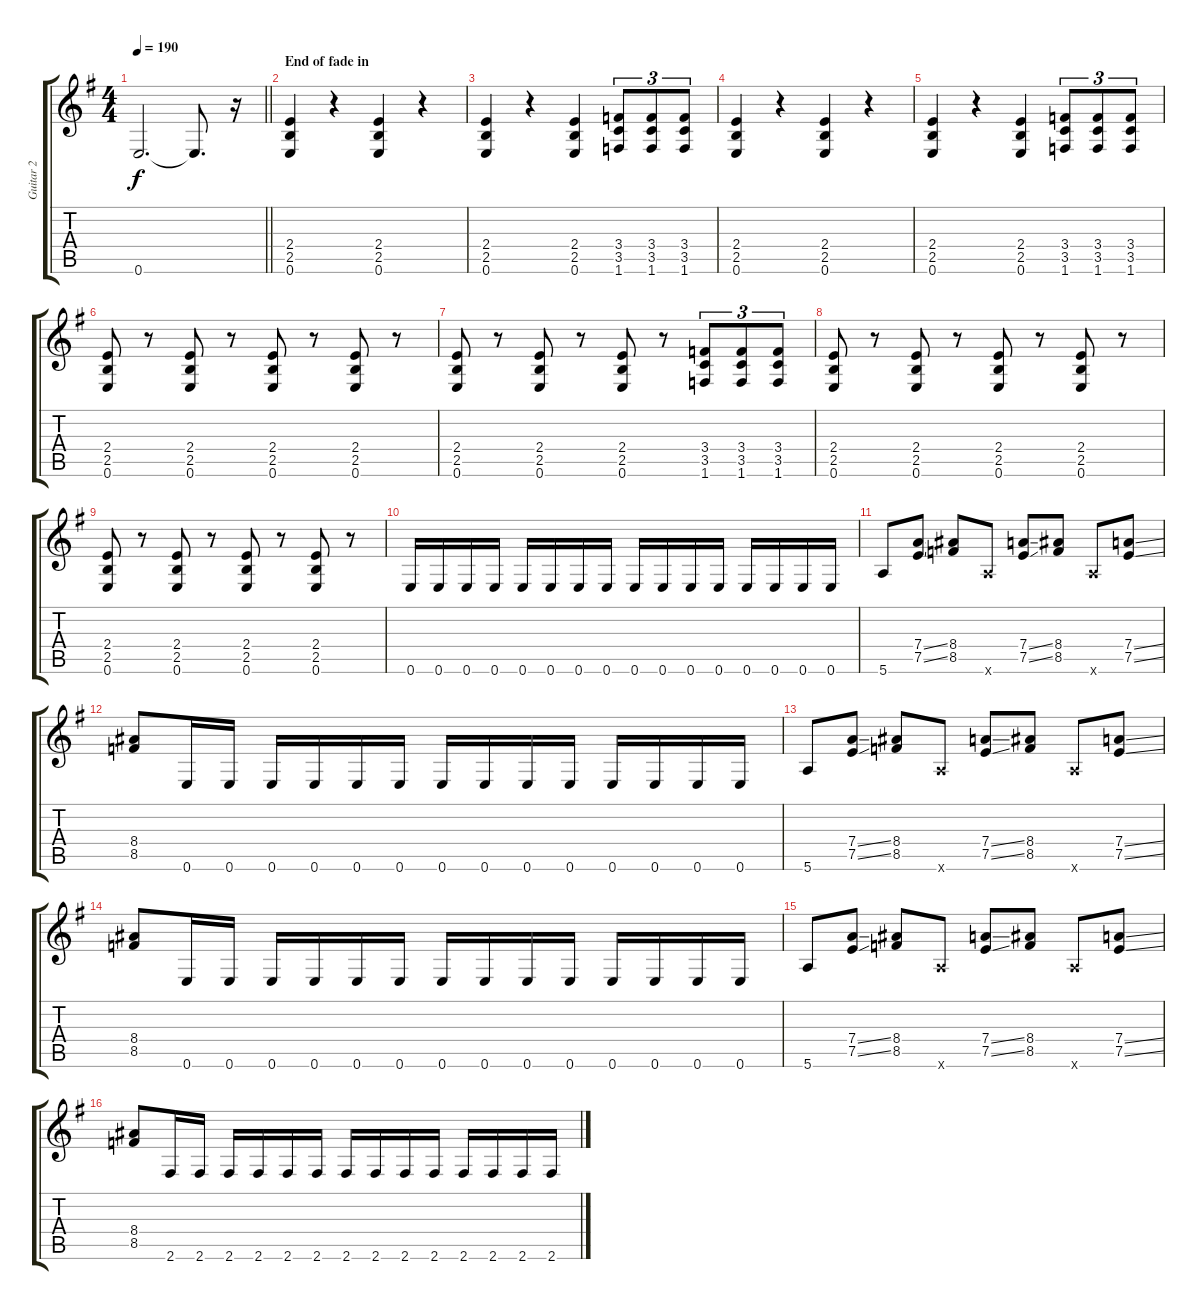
\track ("Guitar 2" "Guitar 2") {instrument distortionguitar}
\staff {score tabs}
\tuning (E4 B3 G3 D3 A2 E2) {hide}
\ts (4 4)
\tempo 190
\clef g2
\barLineRight lightlight
\ks eminor
0.6{t}.2{d dy f} 0.6{t}.8{d} r.16 |
\section ("" "End of fade in")
(2.4 2.5 0.6).4{volume 16 instrument distortionguitar} r.4 (2.4 2.5 0.6).4 r.4 |
(2.4 2.5 0.6).4 r.4 (2.4 2.5 0.6).4 (3.4 3.5 1.6).8{tu (3 2)} (3.4 3.5 1.6).8{tu (3 2)} (3.4 3.5 1.6).8{tu (3 2)} |
(2.4 2.5 0.6).4 r.4 (2.4 2.5 0.6).4 r.4 |
(2.4 2.5 0.6).4 r.4 (2.4 2.5 0.6).4 (3.4 3.5 1.6).8{tu (3 2)} (3.4 3.5 1.6).8{tu (3 2)} (3.4 3.5 1.6).8{tu (3 2)} |
(2.4 2.5 0.6).8 r.8 (2.4 2.5 0.6).8 r.8 (2.4 2.5 0.6).8 r.8 (2.4 2.5 0.6).8 r.8 |
(2.4 2.5 0.6).8 r.8 (2.4 2.5 0.6).8 r.8 (2.4 2.5 0.6).8 r.8 (3.4 3.5 1.6).8{tu (3 2)} (3.4 3.5 1.6).8{tu (3 2)} (3.4 3.5 1.6).8{tu (3 2)} |
(2.4 2.5 0.6).8 r.8 (2.4 2.5 0.6).8 r.8 (2.4 2.5 0.6).8 r.8 (2.4 2.5 0.6).8 r.8 |
(2.4 2.5 0.6).8 r.8 (2.4 2.5 0.6).8 r.8 (2.4 2.5 0.6).8 r.8 (2.4 2.5 0.6).8 r.8 |
0.6.16 0.6.16 0.6.16 0.6.16 0.6.16 0.6.16 0.6.16 0.6.16 0.6.16 0.6.16 0.6.16 0.6.16 0.6.16 0.6.16 0.6.16 0.6.16 |
5.6.8 (7.4{ss} 7.5{ss}).8 (8.4 8.5).8 5.6{x}.8 (7.4{ss} 7.5{ss}).8 (8.4 8.5).8 5.6{x}.8 (7.4{ss} 7.5{ss}).8 |
(8.4 8.5).8 0.6.16 0.6.16 0.6.16 0.6.16 0.6.16 0.6.16 0.6.16 0.6.16 0.6.16 0.6.16 0.6.16 0.6.16 0.6.16 0.6.16 |
5.6.8 (7.4{ss} 7.5{ss}).8 (8.4 8.5).8 5.6{x}.8 (7.4{ss} 7.5{ss}).8 (8.4 8.5).8 5.6{x}.8 (7.4{ss} 7.5{ss}).8 |
(8.4 8.5).8 0.6.16 0.6.16 0.6.16 0.6.16 0.6.16 0.6.16 0.6.16 0.6.16 0.6.16 0.6.16 0.6.16 0.6.16 0.6.16 0.6.16 |
5.6.8 (7.4{ss} 7.5{ss}).8 (8.4 8.5).8 5.6{x}.8 (7.4{ss} 7.5{ss}).8 (8.4 8.5).8 5.6{x}.8 (7.4{ss} 7.5{ss}).8 |
(8.4 8.5).8 2.6.16 2.6.16 2.6.16 2.6.16 2.6.16 2.6.16 2.6.16 2.6.16 2.6.16 2.6.16 2.6.16 2.6.16 2.6.16 2.6.16
